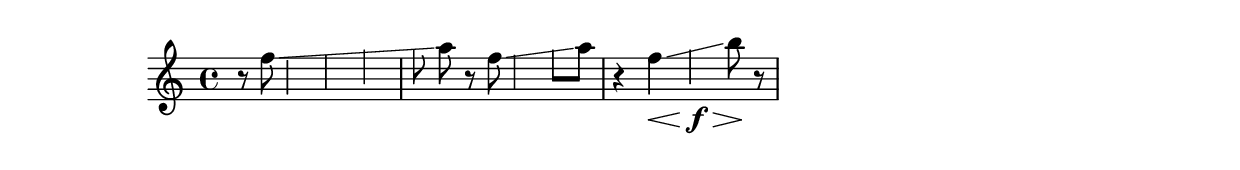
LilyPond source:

% DO NOT EDIT this file manually; it is automatically
% generated from Documentation/snippets/new
% Make any changes in Documentation/snippets/new/
% and then run scripts/auxiliar/makelsr.py
%
% This file is in the public domain.
%% Note: this file works from version 2.15.15
\version "2.15.15"

\header {
  lsrtags = "expressive-marks, staff-notation, tweaks-and-overrides"

  texidoc = "
Skipped beats in very long glissandi are sometimes indicated by
timing marks, often consisting of stems without noteheads.  Such
stems can also be used to carry intermediate expression markings.

If the stems do not align well with the glissando, they may need to
be repositioned slightly.
"

  doctitle = "Adding timing marks to long glissandi"
} % begin verbatim


glissandoSkipOn = {
  \override NoteColumn #'glissando-skip = ##t
  \override NoteHead #'transparent = ##t
  \override NoteHead #'no-ledgers = ##t
}

glissandoSkipOff = {
  \revert NoteColumn #'glissando-skip
  \revert NoteHead #'transparent
  \revert NoteHead #'no-ledgers
}

\relative c'' {
  r8 f8\glissando
  \glissandoSkipOn
  f4 g a a8\noBeam
  \glissandoSkipOff
  a8

  r8 f8\glissando
  \glissandoSkipOn
  g4 a8
  \glissandoSkipOff
  a8 |

  r4 f\glissando \<
  \glissandoSkipOn
  a4\f \>
  \glissandoSkipOff
  b8\! r |
}
